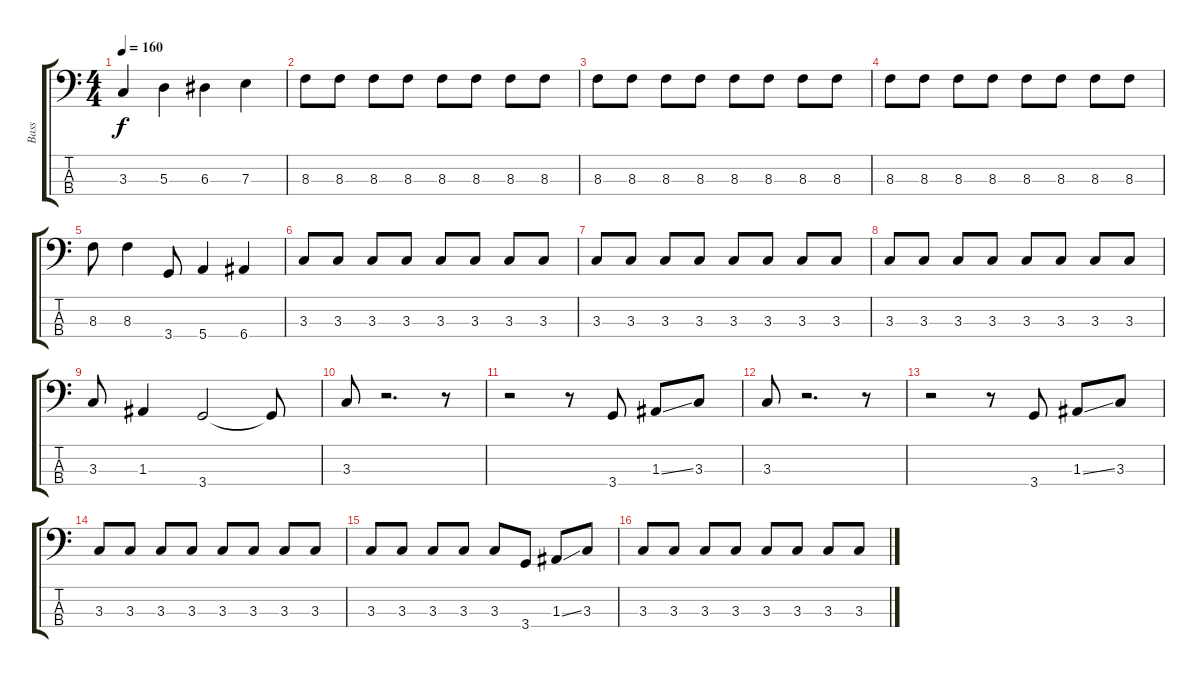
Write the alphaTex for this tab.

\track ("Bass" "Bass") {instrument electricbassfinger}
\staff {score tabs}
\tuning (G2 D2 A1 E1) {hide}
\ts (4 4)
\tempo 160
\clef f4
\ks c
3.3.4{dy f} 5.3.4 6.3.4 7.3.4 |
8.3.8 8.3.8 8.3.8 8.3.8 8.3.8 8.3.8 8.3.8 8.3.8 |
8.3.8 8.3.8 8.3.8 8.3.8 8.3.8 8.3.8 8.3.8 8.3.8 |
8.3.8 8.3.8 8.3.8 8.3.8 8.3.8 8.3.8 8.3.8 8.3.8 |
8.3.8 8.3.4 3.4.8 5.4.4 6.4.4 |
3.3.8 3.3.8 3.3.8 3.3.8 3.3.8 3.3.8 3.3.8 3.3.8 |
3.3.8 3.3.8 3.3.8 3.3.8 3.3.8 3.3.8 3.3.8 3.3.8 |
3.3.8 3.3.8 3.3.8 3.3.8 3.3.8 3.3.8 3.3.8 3.3.8 |
3.3.8 1.3.4 3.4.2 3.4{t}.8 |
3.3.8 r.2{d} r.8 |
r.2 r.8 3.4.8 1.3{ss}.8 3.3.8 |
3.3.8 r.2{d} r.8 |
r.2 r.8 3.4.8 1.3{ss}.8 3.3.8 |
3.3.8 3.3.8 3.3.8 3.3.8 3.3.8 3.3.8 3.3.8 3.3.8 |
3.3.8 3.3.8 3.3.8 3.3.8 3.3.8 3.4.8 1.3{ss}.8 3.3.8 |
3.3.8 3.3.8 3.3.8 3.3.8 3.3.8 3.3.8 3.3.8 3.3.8
